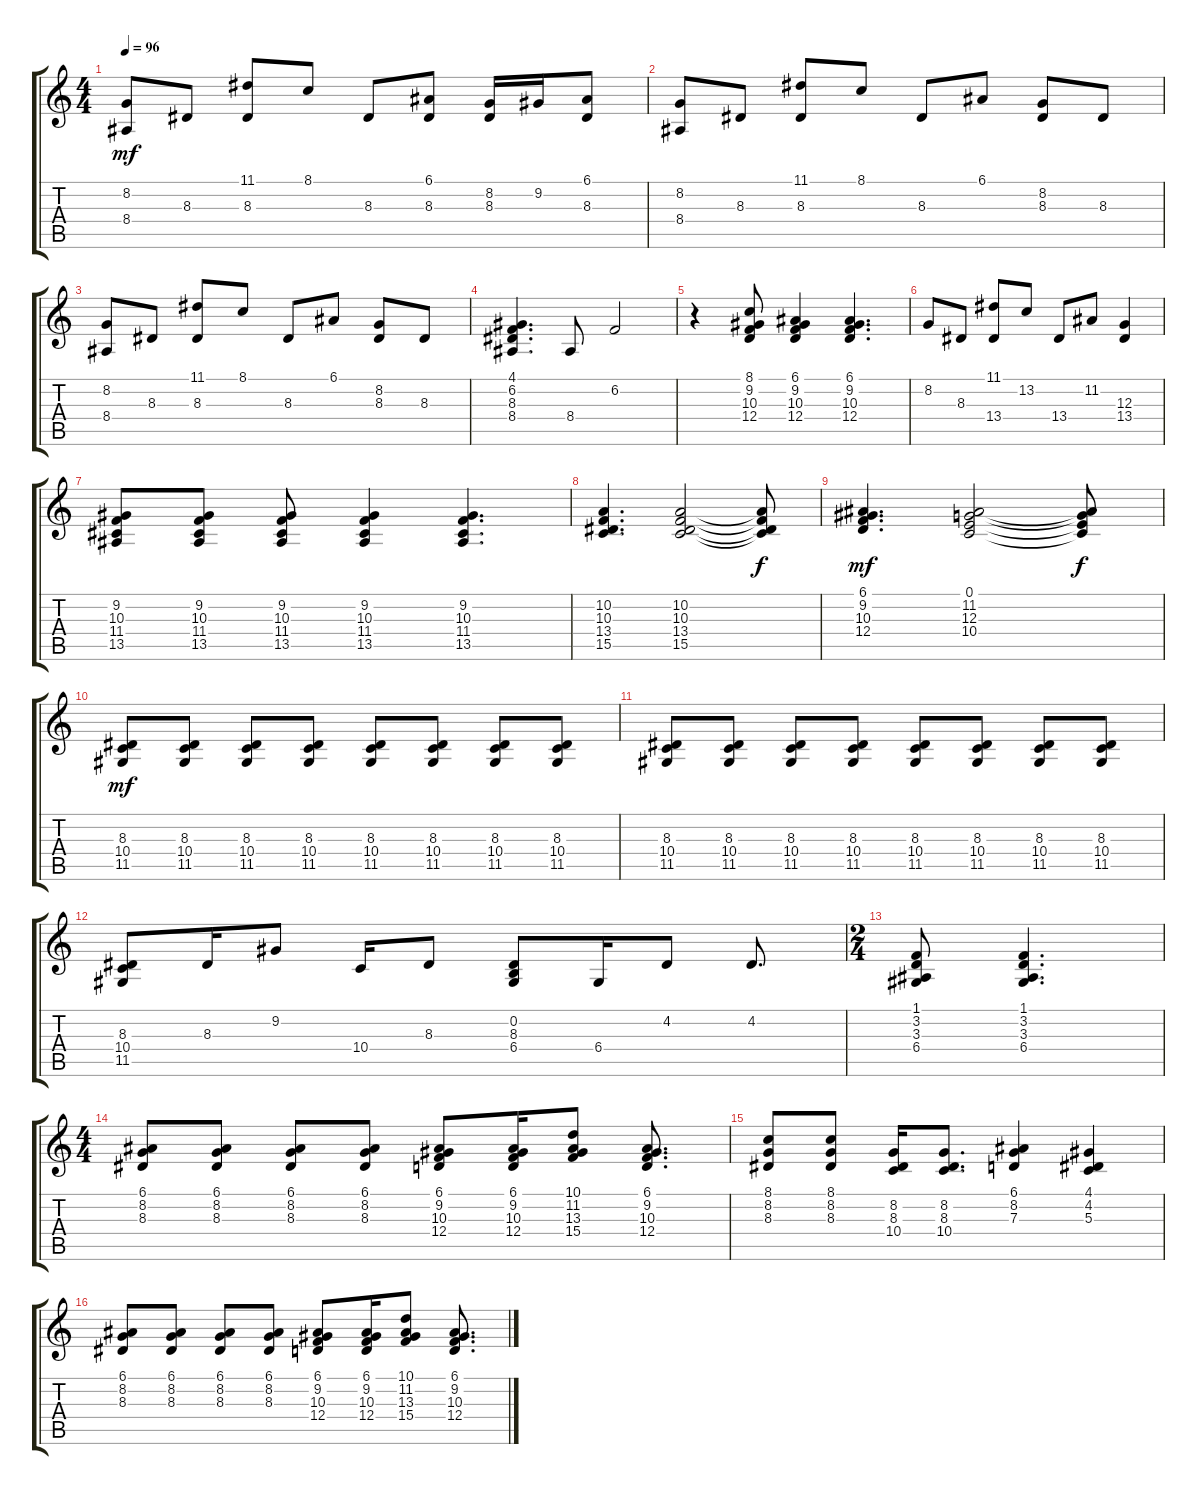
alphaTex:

\track "" {instrument brightacousticpiano}
\staff {score tabs}
\tuning (E4 B3 G3 D3 A2 E2) {hide}
\ts (4 4)
\tempo 96
\clef g2
\ks c
(8.2 8.4).8{dy mf} 8.3.8 (11.1 8.3).8 8.1.8 8.3.8 (6.1 8.3).8 (8.2 8.3).16 9.2.16 (6.1 8.3).8 |
(8.2 8.4).8 8.3.8 (11.1 8.3).8 8.1.8 8.3.8 6.1.8 (8.2 8.3).8 8.3.8 |
(8.2 8.4).8 8.3.8 (11.1 8.3).8 8.1.8 8.3.8 6.1.8 (8.2 8.3).8 8.3.8 |
(4.1 6.2 8.3 8.4).4{d} 8.4.8 6.2.2 |
r.4 (8.1 9.2 10.3 12.4).8 (6.1 9.2 10.3 12.4).4 (6.1 9.2 10.3 12.4).4{d} |
8.2.8 8.3.8 (11.1 13.4).8 13.2.8 13.4.8 11.2.8 (12.3 13.4).4 |
(9.2 10.3 11.4 13.5).8 (9.2 10.3 11.4 13.5).8 (9.2 10.3 11.4 13.5).8 (9.2 10.3 11.4 13.5).4 (9.2 10.3 11.4 13.5).4{d} |
(10.2 10.3 13.4 15.5).4{d} (10.2 10.3 13.4 15.5).2 (10.2{t} 10.3{t} 13.4{t} 15.5{t}).8{dy f} |
(6.1 9.2 10.3 12.4).4{d dy mf} (0.1 11.2 12.3 10.4).2 (0.1{t} 11.2{t} 12.3{t} 10.4{t}).8{dy f} |
(8.3 10.4 11.5).8{dy mf} (8.3 10.4 11.5).8 (8.3 10.4 11.5).8 (8.3 10.4 11.5).8 (8.3 10.4 11.5).8 (8.3 10.4 11.5).8 (8.3 10.4 11.5).8 (8.3 10.4 11.5).8 |
(8.3 10.4 11.5).8 (8.3 10.4 11.5).8 (8.3 10.4 11.5).8 (8.3 10.4 11.5).8 (8.3 10.4 11.5).8 (8.3 10.4 11.5).8 (8.3 10.4 11.5).8 (8.3 10.4 11.5).8 |
(8.3 10.4 11.5).8 8.3.16 9.2.8 10.4.16 8.3.8 (0.2 8.3 6.4).8 6.4.16 4.2.8 4.2.8{d} |
\ts (2 4)
(1.1 3.2 3.3 6.4).8 (1.1 3.2 3.3 6.4).4{d} |
\ts (4 4)
(6.1 8.2 8.3).8 (6.1 8.2 8.3).8 (6.1 8.2 8.3).8 (6.1 8.2 8.3).8 (6.1 9.2 10.3 12.4).8 (6.1 9.2 10.3 12.4).16 (10.1 11.2 13.3 15.4).8 (6.1 9.2 10.3 12.4).8{d} |
(8.1 8.2 8.3).8 (8.1 8.2 8.3).8 (8.2 8.3 10.4).16 (8.2 8.3 10.4).8{d} (6.1 8.2 7.3).4 (4.1 4.2 5.3).4 |
(6.1 8.2 8.3).8 (6.1 8.2 8.3).8 (6.1 8.2 8.3).8 (6.1 8.2 8.3).8 (6.1 9.2 10.3 12.4).8 (6.1 9.2 10.3 12.4).16 (10.1 11.2 13.3 15.4).8 (6.1 9.2 10.3 12.4).8{d}
